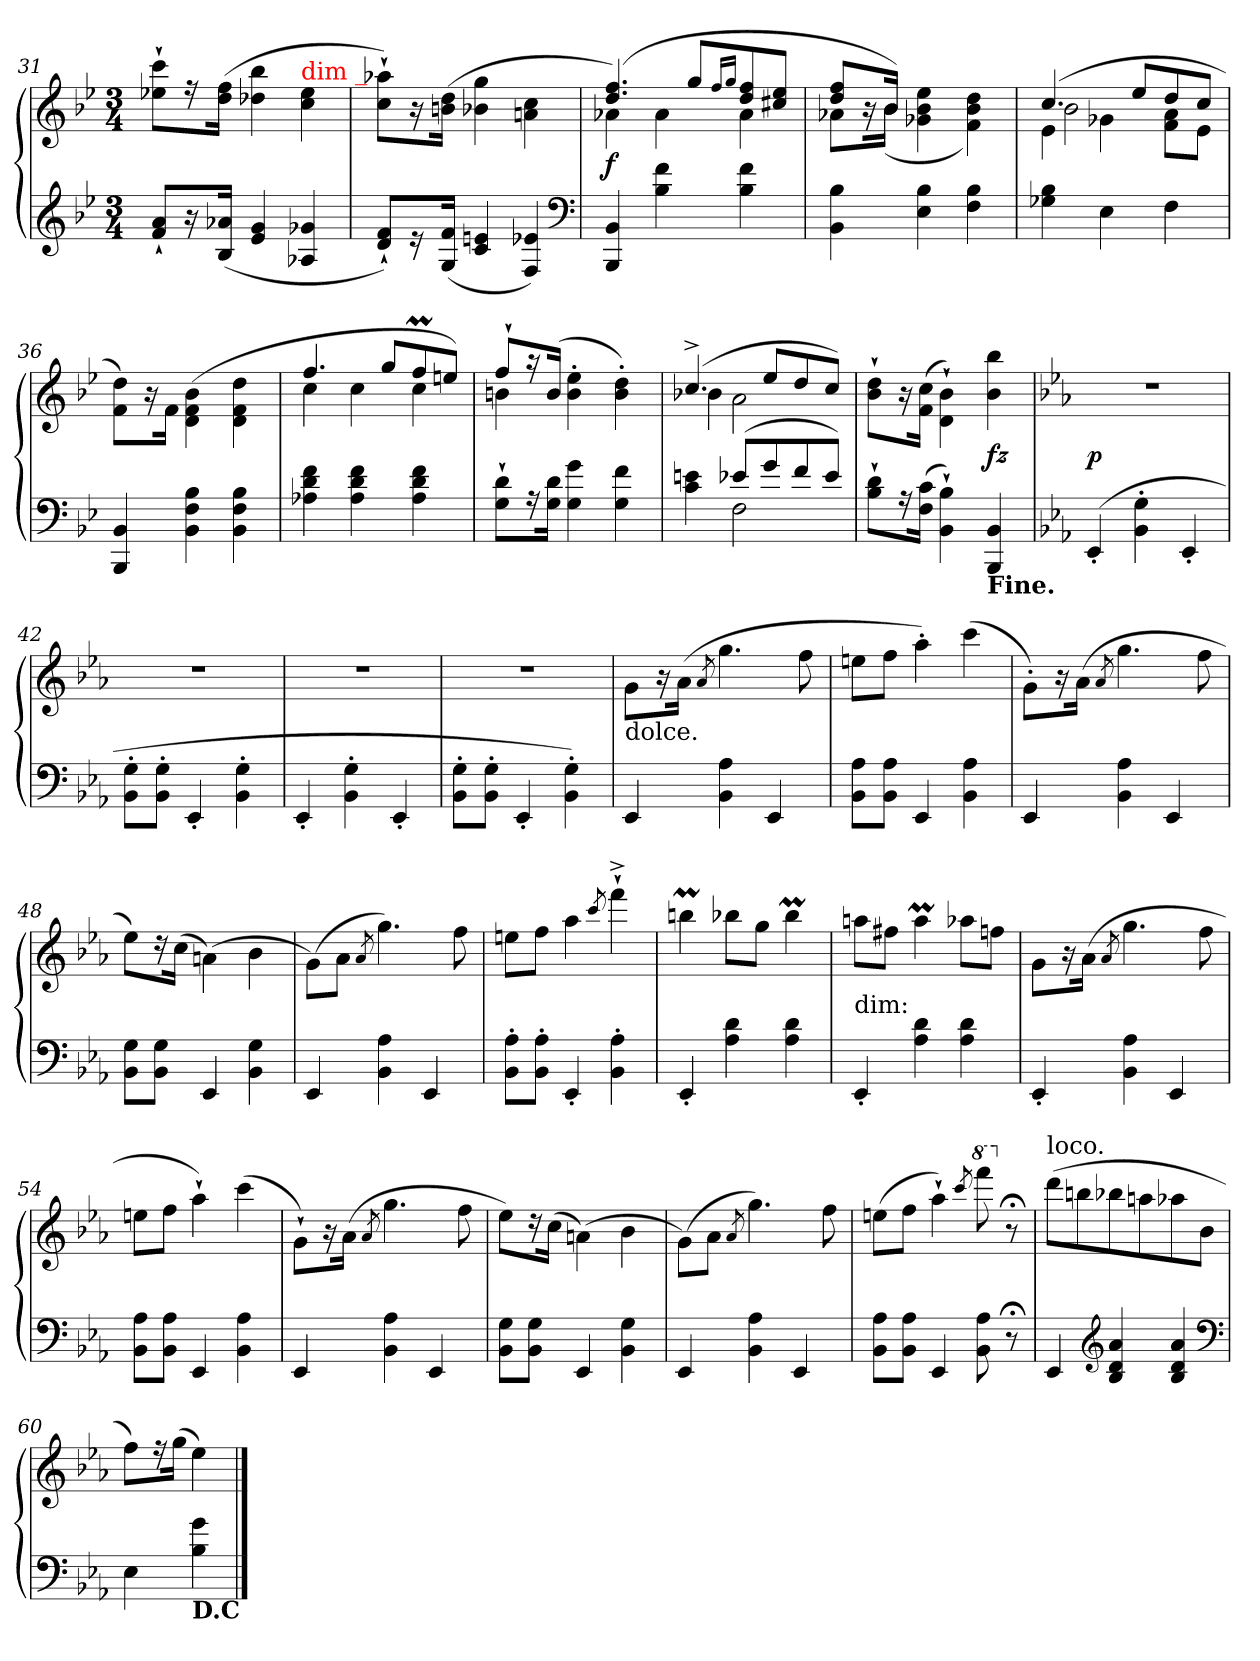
**kern	**kern	**dynam
*part1	*part1	*part1
*staff2	*staff1	*staff1/2
*clefG2	*clefG2	*
*k[b-e-]	*k[b-e-]	*
*B-:	*B-:	*
*M3/4	*M3/4	*
=31	=31	=31
8a`< 8f`<L	8ccc`> 8ee-X`>L	.
16r	16r	.
(16a-X 16B-Jk	(16ff 16ddJk	.
4g 4e-	4bb- 4dd-X	.
!	!LO:TX:a:color=red:t=dim _	!
4g-X 4A-X	4ee- 4cc	.
=32	=32	=32
8f`< 8d`<L)	8aa-X`> 8cc`>L)	.
16r	16r	.
(16f 16GJk	(16dd 16bnJk	.
4en 4c	4gg 4b-X	.
4e-X 4F)	4cc 4an	.
*clefF4	*	*
=33	=33	=33
*	*^	*
4BB- 4BBB-	(>4.ff 4.dd)	4a-X	f
4f 4B-	.	4a-	.
.	8ggL	.	.
.	16qff/LL	.	.
.	16qgg/JJ	.	.
4f 4B-	8ff 8dd	4a-	.
.	8ee- 8cc#XJ	.	.
=34	=34	=34	=34
4B- 4BB-	8ff 8ddL	8a-XL	.
.	16r	16ryy	.
.	16b-Jk)	(>16b-Jk	.
4B- 4E-	2ryy	4ee- 4b- 4g-X	.
4B- 4F	.	4dd\ 4b-\ 4f\)	.
=35	=35	=35	=35
*	*	*^	*
4B- 4G-X	(4.cc	2b-	4e-\	.
4E-	.	.	4g-X\	.
.	8ee-L	.	.	.
4F	8dd	4ryy	8a\ 8f\L	.
.	8ccJ	.	8e-\J	.
*	*v	*v	*v	*
=36	=36	=36
4BB- 4BBB-	8dd\ 8f\L)	.
.	16r	.
.	16fJk	.
4B- 4F 4BB-	(4b-\ 4f\ 4d\	.
4B- 4F 4BB-	4dd\ 4f\ 4d\	.
=37	=37	=37
*	*^	*
4f 4d 4A-X	4.ff	4cc	.
4f 4d 4A-	.	4cc	.
.	8ggL	.	.
4f 4d 4A-	8ffM	4cc	.
.	8eenJ)	.	.
=38	=38	=38	=38
8d`> 8G`>L	8ff`>L	4bn	.
16r	16r	.	.
16d 16GJk	(16bJk	.	.
4g 4G	2ryy	4ee-'> 4b'>	.
4f 4G	.	4dd'> 4b'>)	.
=39	=39	=39	=39
*^	*	*	*
4ryy	4en 4c	(4.cc^>	4b-X	.
(<8e-XL	2F	.	2a	.
8g	.	8ee-L	.	.
8f	.	8dd	.	.
8e-J)	.	8ccJ)	.	.
*v	*v	*	*	*
*	*v	*v	*
=40	=40	=40
8d`> 8B-`>L	8dd`>\ 8b-`>\L	.
16r	16r	.
(16c 16FJk	(16cc 16fJk	.
4B-`> 4BB-`>)	4b-`>\ 4d`>\)	.
!LO:TX:b:B:t=Fine.	!	!
4BB- 4BBB-	4bb- 4b-	fz
=41	=41	=41
*k[b-e-a-]	*k[b-e-a-]	*
(4EE-'<	2.r	p
4G'> 4BB-'>	.	.
4EE-'<	.	.
=42	=42	=42
8G'> 8BB-'>L	2.r	.
8G'> 8BB-'>J	.	.
4EE-'<	.	.
4G'> 4BB-'>	.	.
=43	=43	=43
4EE-'<	2.r	.
4G'> 4BB-'>	.	.
4EE-'<	.	.
=44	=44	=44
8G'> 8BB-'>L	2.r	.
8G'> 8BB-'>J	.	.
4EE-'<	.	.
4G'> 4BB-'>)	.	.
=45	=45	=45
!	!LO:TX:b:t=dolce.	!
4EE-	8g\L	.
.	16r	.
.	(>16a-Jk	.
.	8qa-/	.
4A- 4BB-	4.gg	.
4EE-	.	.
.	8ff	.
=46	=46	=46
8A- 8BB-L	8eenL	.
8A- 8BB-J	8ffJ	.
4EE-	4aa-'>)	.
4A- 4BB-	(4ccc	.
=47	=47	=47
4EE-	8g'>\L)	.
.	16r	.
.	(>16a-Jk	.
.	8qa-/	.
4A- 4BB-	4.gg	.
4EE-	.	.
.	8ff	.
=48	=48	=48
8G 8BB-L	8ee-L)	.
8G 8BB-J	16r	.
.	(16ccJk	.
4EE-	(>4an\)	.
4G 4BB-	4b-	.
=49	=49	=49
4EE-	(8g\L)	.
.	8a-J	.
.	8qa-/	.
4A- 4BB-	4.gg)	.
4EE-	.	.
.	8ff	.
=50	=50	=50
8A-'> 8BB-'>L	8eenL	.
8A-'> 8BB-'>J	8ffJ	.
4EE-'<	4aa-	.
.	8qccc/	.
4A-'> 4BB-'>	4fff`>^<	.
=51	=51	=51
4EE-'<	4bbnm	.
4d 4A-	8bb-XL	.
.	8ggJ	.
4d 4A-	4bb-M	.
=52	=52	=52
!	!LO:TX:c:t=dim&colon;	!
4EE-'<	8aanL	.
.	8ff#XJ	.
4d 4A-	4aam	.
4d 4A-	8aa-XL	.
.	8ffnJ	.
=53	=53	=53
4EE-'<	8g\L	.
.	16r	.
.	(>16a-Jk	.
.	8qa-/	.
4A- 4BB-	4.gg	.
4EE-	.	.
.	8ff	.
=54	=54	=54
8A- 8BB-L	8eenL	.
8A- 8BB-J	8ffJ	.
4EE-	4aa-`>)	.
4A- 4BB-	(4ccc	.
=55	=55	=55
4EE-	8g`>\L)	.
.	16r	.
.	(>16a-Jk	.
.	8qa-/	.
4A- 4BB-	4.gg	.
4EE-	.	.
.	8ff	.
=56	=56	=56
8G 8BB-L	8ee-L)	.
8G 8BB-J	16r	.
.	(16ccJk	.
4EE-	(4an\)	.
4G 4BB-	4b-	.
=57	=57	=57
4EE-	(8g\L)	.
.	8a-J	.
.	8qa-/	.
4A- 4BB-	4.gg)	.
4EE-	.	.
.	8ff	.
=58	=58	=58
8A- 8BB-L	(8eenL	.
8A- 8BB-J	8ffJ	.
4EE-	4aa-`>)	.
.	8qccc/	.
*	*8va	*
8A- 8BB-	8ffff	.
*	*X8va	*
8r;<	8r;<	.
=59	=59	=59
!	!LO:TX:a:t=loco.	!
4EE-	(8dddL	.
.	8bbn	.
*clefG2	*	*
4a- 4d 4B-	8bb-X	.
.	8aan	.
4a- 4d 4B-	8aa-X	.
.	8b-J	.
*clefF4	*	*
=60	=60	=60
4E-	8ffL)	.
.	16r	.
.	(16ggJk	.
!LO:TX:b:B:t=D.C	!	!
4g 4B-	4ee-)	.
==	==	==
*-	*-	*-
